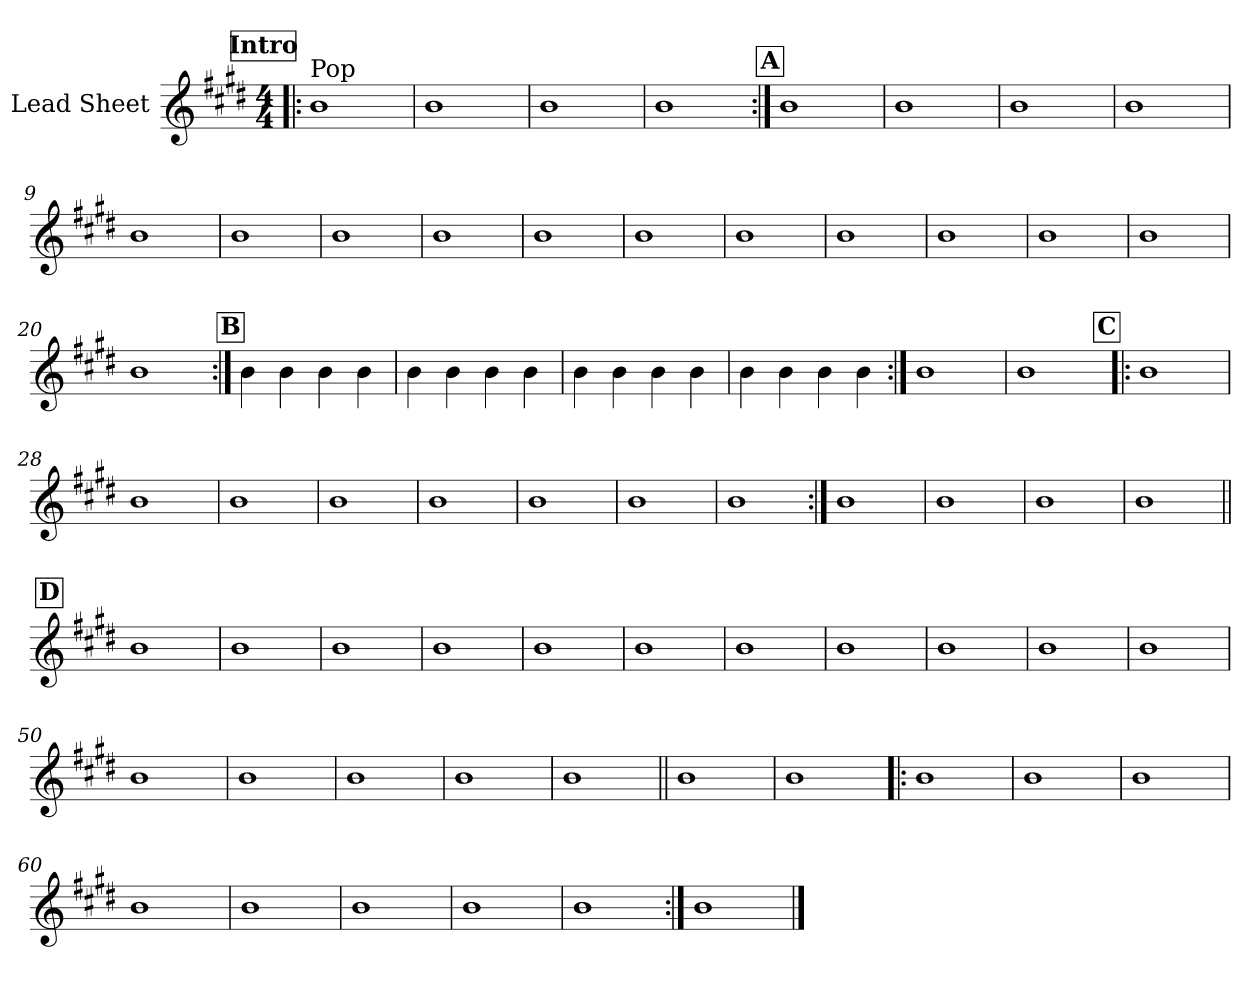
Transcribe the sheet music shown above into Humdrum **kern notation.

**kern
*part1
*staff1
*I"Lead Sheet
*clefG2
*k[f#c#g#d#]
*E:
*M4/4
*MM110
!!LO:REH:place=s1:a:fs=14:t=Intro
=1!|:
!LO:TX:a:t=Pop
1b
=2
1b
=3
1b
=4
1b
!!LO:LB:g=z
!!LO:REH:place=s1:a:fs=14:t=A
=5:|!
1b
=6
1b
=7
1b
=8
1b
=9
1b
=10
1b
=11
1b
=12
1b
!!LO:LB:g=z
=13
1b
=14
1b
=15
1b
=16
1b
=17
1b
=18
1b
=19
1b
=20
1b
!!LO:LB:g=z
!!LO:REH:place=s1:a:fs=14:t=B
=21:|!
4b\
4b\
4b\
4b\
=22
4b\
4b\
4b\
4b\
!!LO:LB:g=z
=23
4b\
4b\
4b\
4b\
=24
4b\
4b\
4b\
4b\
!!LO:LB:g=z
=25:|!
1b
=26
1b
!!LO:REH:place=s1:a:fs=14:t=C
=27!|:
1b
=28
1b
!!LO:LB:g=z
=29
1b
=30
1b
=31
1b
=32
1b
!!LO:LB:g=z
=33
1b
=34
1b
=35:|!
1b
=36
1b
=37
1b
=38
1b
!!LO:LB:g=z
!!LO:REH:place=s1:a:fs=14:t=D
=39||
1b
=40
1b
=41
1b
=42
1b
=43
1b
=44
1b
=45
1b
=46
1b
!!LO:LB:g=z
=47
1b
=48
1b
=49
1b
=50
1b
=51
1b
=52
1b
=53
1b
=54
1b
!!LO:PB:g=z
=55||
1b
=56
1b
=57!|:
1b
=58
1b
=59
1b
=60
1b
=61
1b
=62
1b
!!LO:LB:g=z
=63
1b
=64
1b
=65:|!
1b
==
*-
